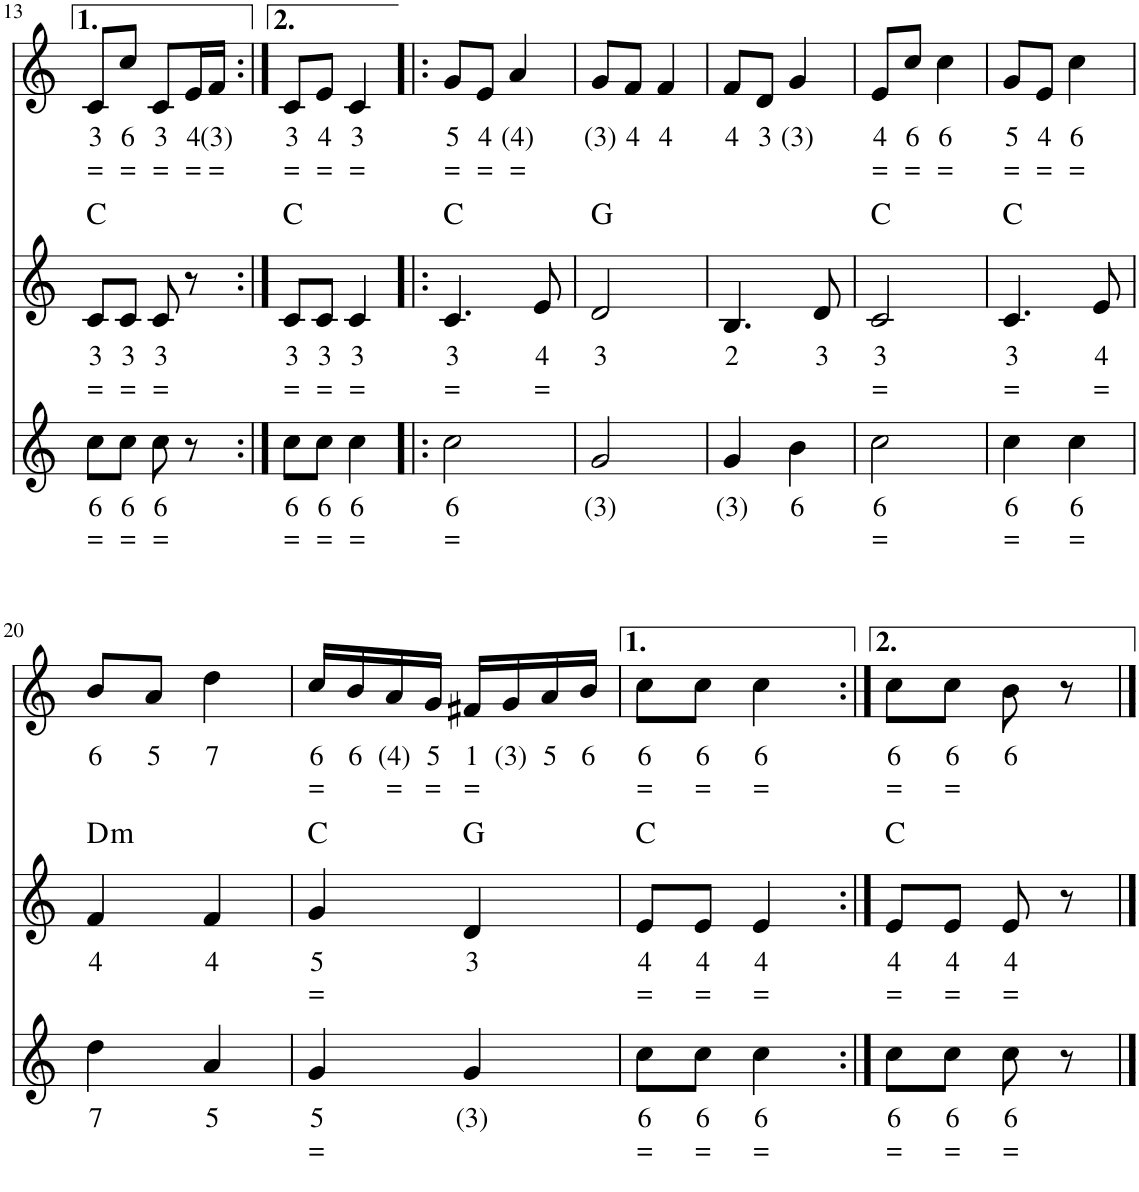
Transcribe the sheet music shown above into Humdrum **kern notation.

**kern	**text	**text	**kern	**text	**text	**harte	**kern	**text	**text
*part3	*part3	*part3	*part2	*part2	*part2	*part2	*part1	*part1	*part1
*staff3	*staff3	*staff3	*staff2	*staff2	*staff2	*	*staff1	*staff1	*staff1
*I"Bas	*	*	*I"Stem	*	*	*	*I"Stem	*	*
!!LO:PB:g=z
*clefG2	*	*	*clefG2	*	*	*	*clefG2	*	*
*k[]	*	*	*k[]	*	*	*	*k[]	*	*
*M2/4	*	*	*M2/4	*	*	*	*M2/4	*	*
=13	=13	=13	=13	=13	=13	=13	=13	=13	=13
!	!LO:LY:b	!LO:LY:b	!	!LO:LY:b	!LO:LY:b	!	!	!LO:LY:b	!LO:LY:b
8cc\L	6	=	8c/L	3	=	C:maj	8c/L	3	=
!	!LO:LY:b	!LO:LY:b	!	!LO:LY:b	!LO:LY:b	!	!	!LO:LY:b	!LO:LY:b
8cc\J	6	=	8c/J	3	=	.	8cc/J	6	=
!	!LO:LY:b	!LO:LY:b	!	!LO:LY:b	!LO:LY:b	!	!	!LO:LY:b	!LO:LY:b
8cc\	6	=	8c/	3	=	.	8c/L	3	=
!	!	!	!	!	!	!	!	!LO:LY:b	!LO:LY:b
8r	.	.	8r	.	.	.	16e/L	4	=
!	!	!	!	!	!	!	!	!LO:LY:b	!LO:LY:b
.	.	.	.	.	.	.	16f/JJ	(3)	=
=14:|!	=14:|!	=14:|!	=14:|!	=14:|!	=14:|!	=14:|!	=14:|!	=14:|!	=14:|!
!	!LO:LY:b	!LO:LY:b	!	!LO:LY:b	!LO:LY:b	!	!	!LO:LY:b	!LO:LY:b
8cc\L	6	=	8c/L	3	=	C:maj	8c/L	3	=
!	!LO:LY:b	!LO:LY:b	!	!LO:LY:b	!LO:LY:b	!	!	!LO:LY:b	!LO:LY:b
8cc\J	6	=	8c/J	3	=	.	8e/J	4	=
!	!LO:LY:b	!LO:LY:b	!	!LO:LY:b	!LO:LY:b	!	!	!LO:LY:b	!LO:LY:b
4cc\	6	=	4c/	3	=	.	4c/	3	=
=15!|:	=15!|:	=15!|:	=15!|:	=15!|:	=15!|:	=15!|:	=15!|:	=15!|:	=15!|:
!	!LO:LY:b	!LO:LY:b	!	!LO:LY:b	!LO:LY:b	!	!	!LO:LY:b	!LO:LY:b
2cc\	6	=	4.c/	3	=	C:maj	8g/L	5	=
!	!	!	!	!	!	!	!	!LO:LY:b	!LO:LY:b
.	.	.	.	.	.	.	8e/J	4	=
!	!	!	!	!	!	!	!	!LO:LY:b	!LO:LY:b
.	.	.	.	.	.	.	4a/	(4)	=
!	!	!	!	!LO:LY:b	!LO:LY:b	!	!	!	!
.	.	.	8e/	4	=	.	.	.	.
=16	=16	=16	=16	=16	=16	=16	=16	=16	=16
!	!LO:LY:b	!	!	!LO:LY:b	!	!	!	!LO:LY:b	!
2g/	(3)	.	2d/	3	.	G:maj	8g/L	(3)	.
!	!	!	!	!	!	!	!	!LO:LY:b	!
.	.	.	.	.	.	.	8f/J	4	.
!	!	!	!	!	!	!	!	!LO:LY:b	!
.	.	.	.	.	.	.	4f/	4	.
=17	=17	=17	=17	=17	=17	=17	=17	=17	=17
!	!LO:LY:b	!	!	!LO:LY:b	!	!	!	!LO:LY:b	!
4g/	(3)	.	4.B/	2	.	.	8f/L	4	.
!	!	!	!	!	!	!	!	!LO:LY:b	!
.	.	.	.	.	.	.	8d/J	3	.
!	!LO:LY:b	!	!	!	!	!	!	!LO:LY:b	!
4b\	6	.	.	.	.	.	4g/	(3)	.
!	!	!	!	!LO:LY:b	!	!	!	!	!
.	.	.	8d/	3	.	.	.	.	.
=18	=18	=18	=18	=18	=18	=18	=18	=18	=18
!	!LO:LY:b	!LO:LY:b	!	!LO:LY:b	!LO:LY:b	!	!	!LO:LY:b	!LO:LY:b
2cc\	6	=	2c/	3	=	C:maj	8e/L	4	=
!	!	!	!	!	!	!	!	!LO:LY:b	!LO:LY:b
.	.	.	.	.	.	.	8cc/J	6	=
!	!	!	!	!	!	!	!	!LO:LY:b	!LO:LY:b
.	.	.	.	.	.	.	4cc\	6	=
=19	=19	=19	=19	=19	=19	=19	=19	=19	=19
!	!LO:LY:b	!LO:LY:b	!	!LO:LY:b	!LO:LY:b	!	!	!LO:LY:b	!LO:LY:b
4cc\	6	=	4.c/	3	=	C:maj	8g/L	5	=
!	!	!	!	!	!	!	!	!LO:LY:b	!LO:LY:b
.	.	.	.	.	.	.	8e/J	4	=
!	!LO:LY:b	!LO:LY:b	!	!	!	!	!	!LO:LY:b	!LO:LY:b
4cc\	6	=	.	.	.	.	4cc\	6	=
!	!	!	!	!LO:LY:b	!LO:LY:b	!	!	!	!
.	.	.	8e/	4	=	.	.	.	.
!!LO:LB:g=z
=20	=20	=20	=20	=20	=20	=20	=20	=20	=20
!	!LO:LY:b	!	!	!LO:LY:b	!	!LO:H:kt=m	!	!LO:LY:b	!
4dd\	7	.	4f/	4	.	D:min	8b/L	6	.
!	!	!	!	!	!	!	!	!LO:LY:b	!
.	.	.	.	.	.	.	8a/J	5	.
!	!LO:LY:b	!	!	!LO:LY:b	!	!	!	!LO:LY:b	!
4a/	5	.	4f/	4	.	.	4dd\	7	.
=21	=21	=21	=21	=21	=21	=21	=21	=21	=21
!	!LO:LY:b	!LO:LY:b	!	!LO:LY:b	!LO:LY:b	!	!	!LO:LY:b	!LO:LY:b
4g/	5	=	4g/	5	=	C:maj	16cc/LL	6	=
!	!	!	!	!	!	!	!	!LO:LY:b	!
.	.	.	.	.	.	.	16b/	6	.
!	!	!	!	!	!	!	!	!LO:LY:b	!LO:LY:b
.	.	.	.	.	.	.	16a/	(4)	=
!	!	!	!	!	!	!	!	!LO:LY:b	!LO:LY:b
.	.	.	.	.	.	.	16g/JJ	5	=
!	!LO:LY:b	!	!	!LO:LY:b	!	!	!	!LO:LY:b	!LO:LY:b
4g/	(3)	.	4d/	3	.	G:maj	16f#X/LL	1	=
!	!	!	!	!	!	!	!	!LO:LY:b	!
.	.	.	.	.	.	.	16g/	(3)	.
!	!	!	!	!	!	!	!	!LO:LY:b	!
.	.	.	.	.	.	.	16a/	5	.
!	!	!	!	!	!	!	!	!LO:LY:b	!
.	.	.	.	.	.	.	16b/JJ	6	.
=22	=22	=22	=22	=22	=22	=22	=22	=22	=22
!	!LO:LY:b	!LO:LY:b	!	!LO:LY:b	!LO:LY:b	!	!	!LO:LY:b	!LO:LY:b
8cc\L	6	=	8e/L	4	=	C:maj	8cc\L	6	=
!	!LO:LY:b	!LO:LY:b	!	!LO:LY:b	!LO:LY:b	!	!	!LO:LY:b	!LO:LY:b
8cc\J	6	=	8e/J	4	=	.	8cc\J	6	=
!	!LO:LY:b	!LO:LY:b	!	!LO:LY:b	!LO:LY:b	!	!	!LO:LY:b	!LO:LY:b
4cc\	6	=	4e/	4	=	.	4cc\	6	=
=23:|!	=23:|!	=23:|!	=23:|!	=23:|!	=23:|!	=23:|!	=23:|!	=23:|!	=23:|!
!	!LO:LY:b	!LO:LY:b	!	!LO:LY:b	!LO:LY:b	!	!	!LO:LY:b	!LO:LY:b
8cc\L	6	=	8e/L	4	=	C:maj	8cc\L	6	=
!	!LO:LY:b	!LO:LY:b	!	!LO:LY:b	!LO:LY:b	!	!	!LO:LY:b	!LO:LY:b
8cc\J	6	=	8e/J	4	=	.	8cc\J	6	=
!	!LO:LY:b	!LO:LY:b	!	!LO:LY:b	!LO:LY:b	!	!	!LO:LY:b	!
8cc\	6	=	8e/	4	=	.	8b\	6	.
8r	.	.	8r	.	.	.	8r	.	.
==	==	==	==	==	==	==	==	==	==
*-	*-	*-	*-	*-	*-	*-	*-	*-	*-
